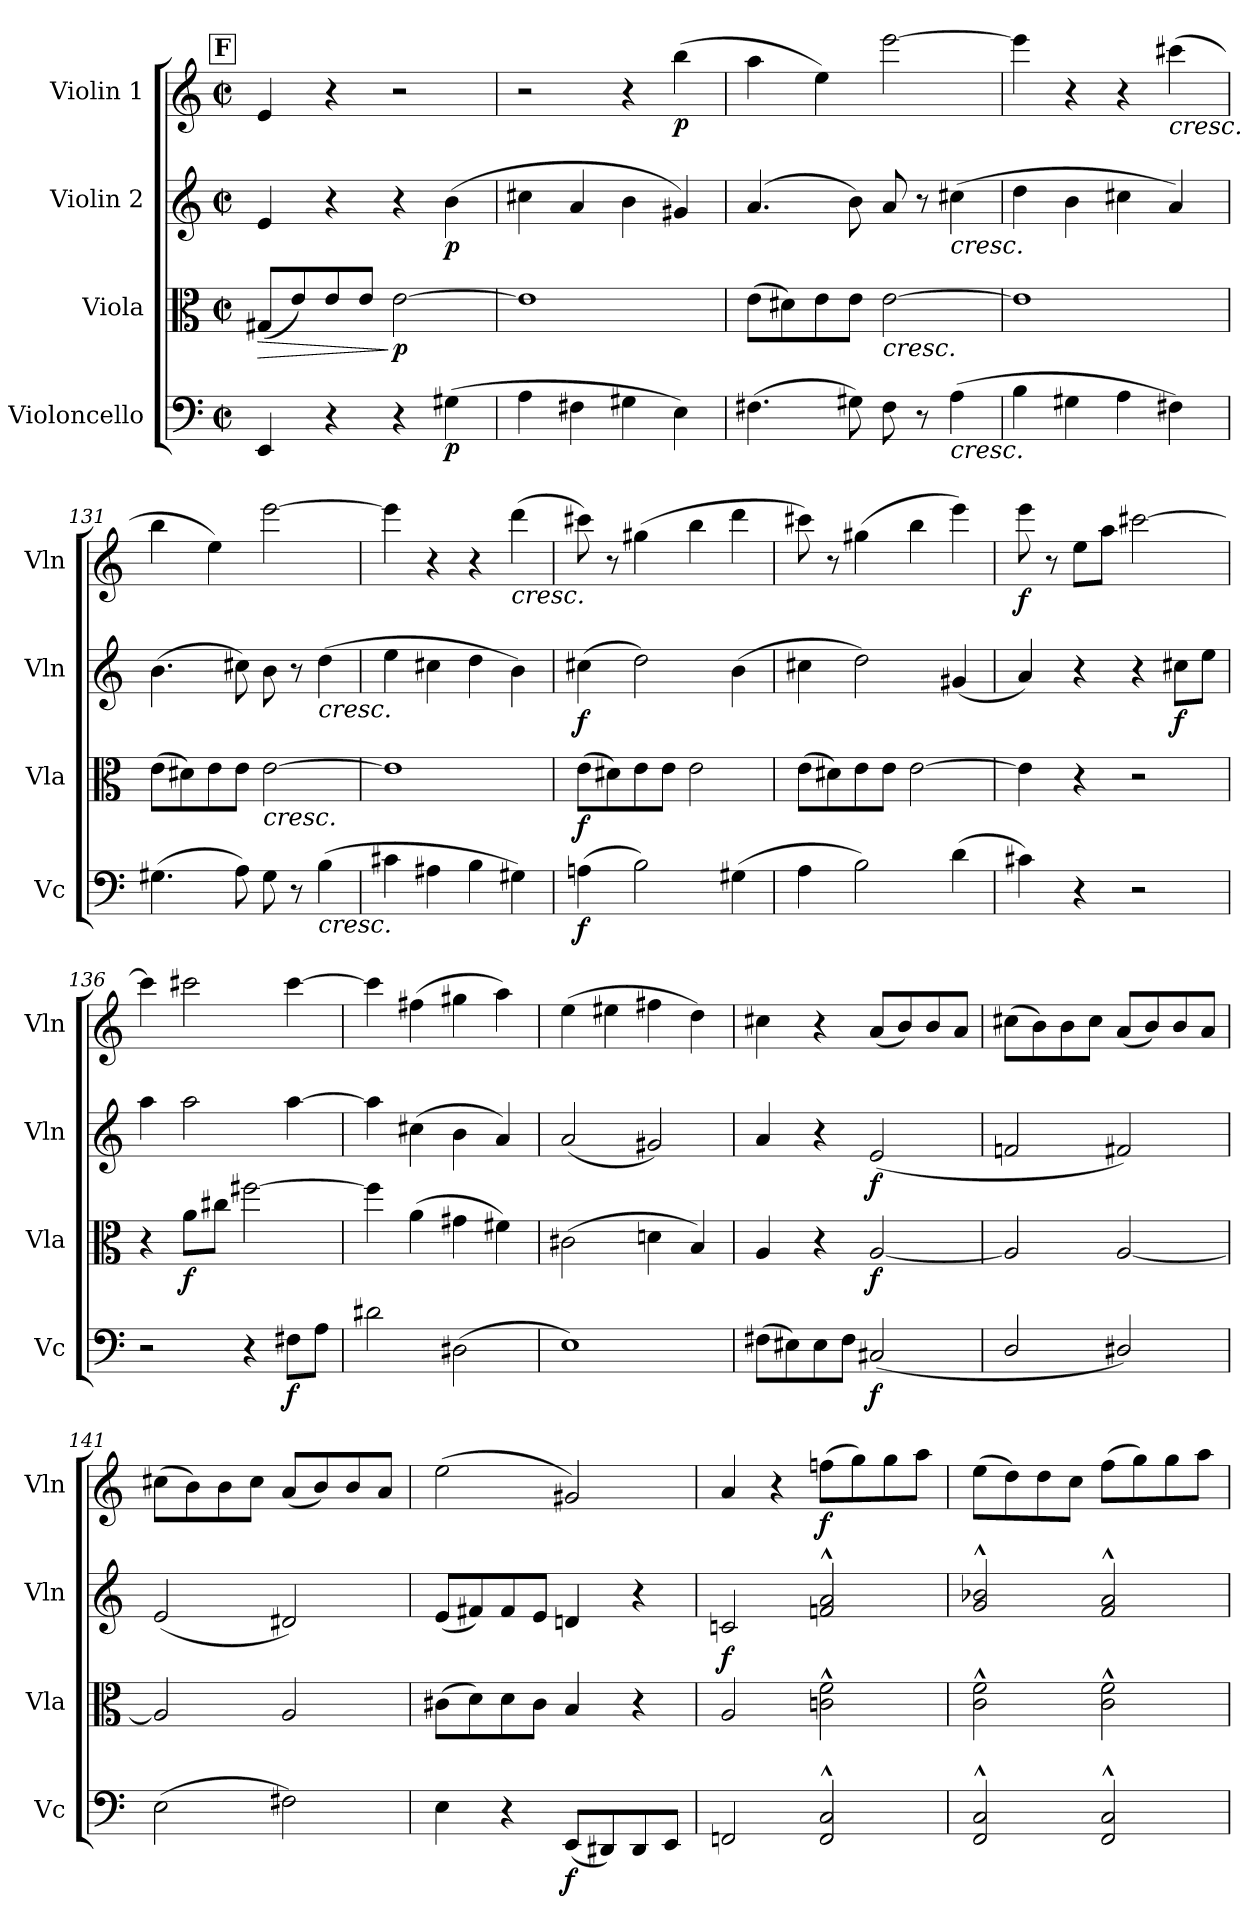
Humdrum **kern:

**kern	**dynam	**kern	**dynam	**kern	**dynam	**kern	**dynam
*part4	*part4	*part3	*part3	*part2	*part2	*part1	*part1
*staff4	*staff4	*staff3	*staff3	*staff2	*staff2	*staff1	*staff1
*I"Violoncello	*	*I"Viola	*	*I"Violin 2	*	*I"Violin 1	*
*I'Vc	*	*I'Vla	*	*I'Vln	*	*I'Vln	*
*clefF4	*	*clefC3	*	*clefG2	*	*clefG2	*
*k[]	*	*k[]	*	*k[]	*	*k[]	*
*M2/2	*	*M2/2	*	*M2/2	*	*M2/2	*
*met(c|)	*	*met(c|)	*	*met(c|)	*	*met(c|)	*
!!LO:REH:place=s1:a:B:cj:fs=14:t=F
=127	=127	=127	=127	=127	=127	=127	=127
!	!	!	!LO:HP:b	!	!	!	!
4EE/	.	(8G#X/L	>	4e/	.	4e/	.
.	.	8e/)	.	.	.	.	.
4r	.	8e/	.	4r	.	4r	.
.	.	8e/J	.	.	.	.	.
!	!	!	!LO:DY:n=1:b	!	!	!	!
4r	.	[2e\	] p	4r	.	2r	.
!	!LO:DY:b	!	!	!	!LO:DY:b	!	!
(4G#X\	p	.	.	(4b\	p	.	.
=128	=128	=128	=128	=128	=128	=128	=128
4A\	.	1e]	.	4cc#X\	.	2r	.
4F#X\	.	.	.	4a/	.	.	.
4G#X\	.	.	.	4b\	.	4r	.
!	!	!	!	!	!	!	!LO:DY:b
4E\)	.	.	.	4g#X/)	.	(4bb\	p
=129	=129	=129	=129	=129	=129	=129	=129
(4.F#X\	.	(8e\L	.	(4.a/	.	4aa\	.
.	.	8d#X\)	.	.	.	.	.
.	.	8e\	.	.	.	4ee\)	.
8G#X\)	.	8e\J	.	8b\)	.	.	.
!	!	!LO:TX:b:i:t=cresc.	!	!	!	!	!
8F#\	.	[2e\	.	8a/	.	[2eee\	.
8r	.	.	.	8r	.	.	.
!	!	!	!	!LO:TX:b:i:t=cresc.	!	!	!
!LO:TX:b:i:t=cresc.	!	!	!	!	!	!	!
(4A\	.	.	.	(4cc#X\	.	.	.
=130	=130	=130	=130	=130	=130	=130	=130
4B\	.	1e]	.	4dd\	.	4eee\]	.
4G#X\	.	.	.	4b\	.	4r	.
4A\	.	.	.	4cc#X\	.	4r	.
!	!	!	!	!	!	!LO:TX:b:i:t=cresc.	!
4F#X\)	.	.	.	4a/)	.	(4ccc#X\	.
!!LO:PB:g=z
=131	=131	=131	=131	=131	=131	=131	=131
(4.G#X\	.	(8e\L	.	(4.b\	.	4bb\	.
.	.	8d#X\)	.	.	.	.	.
.	.	8e\	.	.	.	4ee\)	.
8A\)	.	8e\J	.	8cc#X\)	.	.	.
!	!	!LO:TX:b:i:t=cresc.	!	!	!	!	!
8G#\	.	[2e\	.	8b\	.	[2eee\	.
8r	.	.	.	8r	.	.	.
!	!	!	!	!LO:TX:b:i:t=cresc.	!	!	!
!LO:TX:b:i:t=cresc.	!	!	!	!	!	!	!
(4B\	.	.	.	(4dd\	.	.	.
=132	=132	=132	=132	=132	=132	=132	=132
4c#X\	.	1e]	.	4ee\	.	4eee\]	.
4A#X\	.	.	.	4cc#X\	.	4r	.
4B\	.	.	.	4dd\	.	4r	.
!	!	!	!	!	!	!LO:TX:b:i:t=cresc.	!
4G#X\)	.	.	.	4b\)	.	(4ddd\	.
=133	=133	=133	=133	=133	=133	=133	=133
!	!LO:DY:b	!	!LO:DY:b	!	!LO:DY:b	!	!
(4An\	f	(8e\L	f	(4cc#X\	f	8ccc#X\)	.
.	.	8d#X\)	.	.	.	8r	.
2B\)	.	8e\	.	2dd\)	.	(4gg#X\	.
.	.	8e\J	.	.	.	.	.
.	.	2e\	.	.	.	4bb\	.
(4G#X\	.	.	.	(4b\	.	4ddd\	.
=134	=134	=134	=134	=134	=134	=134	=134
4A\	.	(8e\L	.	4cc#X\	.	8ccc#X\)	.
.	.	8d#X\)	.	.	.	8r	.
2B\)	.	8e\	.	2dd\)	.	(4gg#X\	.
.	.	8e\J	.	.	.	.	.
.	.	[2e\	.	.	.	4bb\	.
(4d\	.	.	.	(4g#X/	.	4eee\)	.
=135	=135	=135	=135	=135	=135	=135	=135
!	!	!	!	!	!	!	!LO:DY:b
4c#X\)	.	4e\]	.	4a/)	.	8eee\	f
.	.	.	.	.	.	8r	.
4r	.	4r	.	4r	.	8ee\L	.
.	.	.	.	.	.	8aa\J	.
2r	.	2r	.	4r	.	[2ccc#X\	.
!	!	!	!	!	!LO:DY:b	!	!
.	.	.	.	8cc#X\L	f	.	.
.	.	.	.	8ee\J	.	.	.
!!LO:LB:g=z
=136	=136	=136	=136	=136	=136	=136	=136
2r	.	4r	.	4aa\	.	4ccc#\]	.
!	!	!	!LO:DY:b	!	!	!	!
.	.	8a\L	f	2aa\	.	2ccc#X\	.
.	.	8cc#X\J	.	.	.	.	.
4r	.	[2ff#X\	.	.	.	.	.
!	!LO:DY:b	!	!	!	!	!	!
8F#X\L	f	.	.	[4aa\	.	[4ccc#\	.
8A\J	.	.	.	.	.	.	.
=137	=137	=137	=137	=137	=137	=137	=137
2d#X\	.	4ff#\]	.	4aa\]	.	4ccc#\]	.
.	.	(4a\	.	(4cc#X\	.	(4ff#X\	.
(2D#X\	.	4g#X\	.	4b\	.	4gg#X\	.
.	.	4f#X\)	.	4a/)	.	4aa\)	.
=138	=138	=138	=138	=138	=138	=138	=138
1E)	.	(2c#X\	.	(2a/	.	(4ee\	.
.	.	.	.	.	.	4ee#X\	.
.	.	4dn\	.	2g#X/)	.	4ff#X\	.
.	.	4B/)	.	.	.	4dd\)	.
=139	=139	=139	=139	=139	=139	=139	=139
(8F#X\L	.	4A/	.	4a/	.	4cc#X\	.
8E#X\)	.	.	.	.	.	.	.
8E#\	.	4r	.	4r	.	4r	.
8F#\J	.	.	.	.	.	.	.
!	!LO:DY:b	!	!LO:DY:b	!	!LO:DY:b	!	!
(2C#X/	f	[2A/	f	(2e/	f	(8a/L	.
.	.	.	.	.	.	8b/)	.
.	.	.	.	.	.	8b/	.
.	.	.	.	.	.	8a/J	.
=140	=140	=140	=140	=140	=140	=140	=140
2D/	.	2A/]	.	2fn/	.	(8cc#X\L	.
.	.	.	.	.	.	8b\)	.
.	.	.	.	.	.	8b\	.
.	.	.	.	.	.	8cc#\J	.
2D#X/)	.	[2A/	.	2f#X/)	.	(8a/L	.
.	.	.	.	.	.	8b/)	.
.	.	.	.	.	.	8b/	.
.	.	.	.	.	.	8a/J	.
!!LO:LB:g=z
=141	=141	=141	=141	=141	=141	=141	=141
(2E\	.	2A/]	.	(2e/	.	(8cc#X\L	.
.	.	.	.	.	.	8b\)	.
.	.	.	.	.	.	8b\	.
.	.	.	.	.	.	8cc#\J	.
2F#X\)	.	2A/	.	2d#X/)	.	(8a/L	.
.	.	.	.	.	.	8b/)	.
.	.	.	.	.	.	8b/	.
.	.	.	.	.	.	8a/J	.
=142	=142	=142	=142	=142	=142	=142	=142
4E\	.	(8c#X\L	.	(8e/L	.	(2ee\	.
.	.	8d\)	.	8f#X/)	.	.	.
4r	.	8d\	.	8f#/	.	.	.
.	.	8c#\J	.	8e/J	.	.	.
!	!LO:DY:b	!	!	!	!	!	!
(8EE/L	f	4B/	.	4dn/	.	2g#X/)	.
8DD#X/)	.	.	.	.	.	.	.
8DD#/	.	4r	.	4r	.	.	.
8EE/J	.	.	.	.	.	.	.
=143	=143	=143	=143	=143	=143	=143	=143
!	!	!	!	!	!LO:DY:b	!	!
2FFn/	.	2A/	.	2cn/	f	4a/	.
.	.	.	.	.	.	4r	.
!	!	!	!	!	!	!	!LO:DY:b
2FF/^^ 2C/^^	.	2cn\^^ 2f\^^	.	2fn/^^ 2a/^^	.	(8ffn\L	f
.	.	.	.	.	.	8gg\)	.
.	.	.	.	.	.	8gg\	.
.	.	.	.	.	.	8aa\J	.
=144	=144	=144	=144	=144	=144	=144	=144
2FF/^^ 2C/^^	.	2c\^^ 2f\^^	.	2g/^^ 2b-X/^^	.	(8ee\L	.
.	.	.	.	.	.	8dd\)	.
.	.	.	.	.	.	8dd\	.
.	.	.	.	.	.	8cc\J	.
2FF/^^ 2C/^^	.	2c\^^ 2f\^^	.	2f/^^ 2a/^^	.	(8ff\L	.
.	.	.	.	.	.	8gg\)	.
.	.	.	.	.	.	8gg\	.
.	.	.	.	.	.	8aa\J	.
=	=	=	=	=	=	=	=
*-	*-	*-	*-	*-	*-	*-	*-
